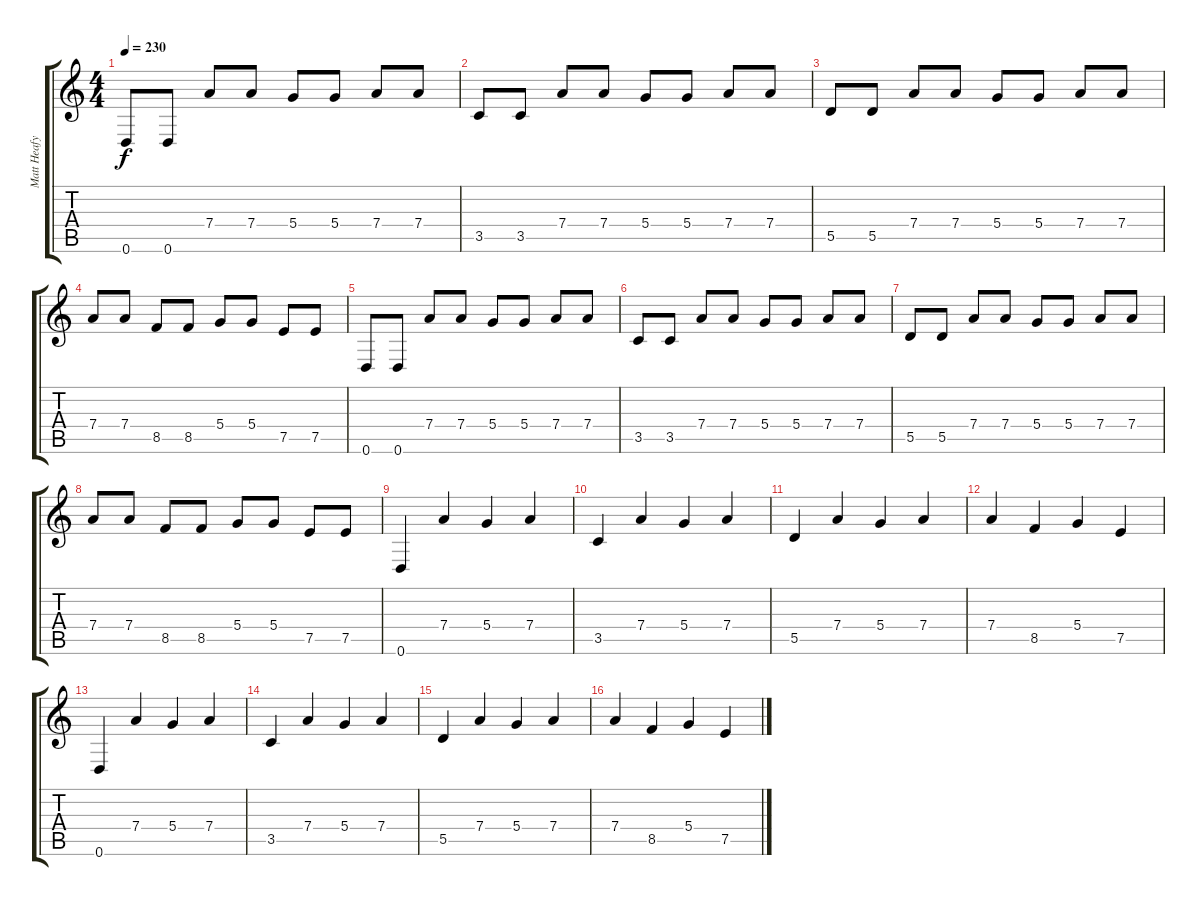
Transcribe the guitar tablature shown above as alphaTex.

\track ("Matt Heafy" "Matt Heafy") {instrument distortionguitar}
\staff {score tabs}
\tuning (E4 B3 G3 D3 A2 D2) {hide}
\ts (4 4)
\tempo 230
\clef g2
\ks c
0.6.8{dy f} 0.6.8 7.4.8 7.4.8 5.4.8 5.4.8 7.4.8 7.4.8 |
3.5.8 3.5.8 7.4.8 7.4.8 5.4.8 5.4.8 7.4.8 7.4.8 |
5.5.8 5.5.8 7.4.8 7.4.8 5.4.8 5.4.8 7.4.8 7.4.8 |
7.4.8 7.4.8 8.5.8 8.5.8 5.4.8 5.4.8 7.5.8 7.5.8 |
0.6.8 0.6.8 7.4.8 7.4.8 5.4.8 5.4.8 7.4.8 7.4.8 |
3.5.8 3.5.8 7.4.8 7.4.8 5.4.8 5.4.8 7.4.8 7.4.8 |
5.5.8 5.5.8 7.4.8 7.4.8 5.4.8 5.4.8 7.4.8 7.4.8 |
7.4.8 7.4.8 8.5.8 8.5.8 5.4.8 5.4.8 7.5.8 7.5.8 |
0.6.4 7.4.4 5.4.4 7.4.4 |
3.5.4 7.4.4 5.4.4 7.4.4 |
5.5.4 7.4.4 5.4.4 7.4.4 |
7.4.4 8.5.4 5.4.4 7.5.4 |
0.6.4 7.4.4 5.4.4 7.4.4 |
3.5.4 7.4.4 5.4.4 7.4.4 |
5.5.4 7.4.4 5.4.4 7.4.4 |
7.4.4 8.5.4 5.4.4 7.5.4
